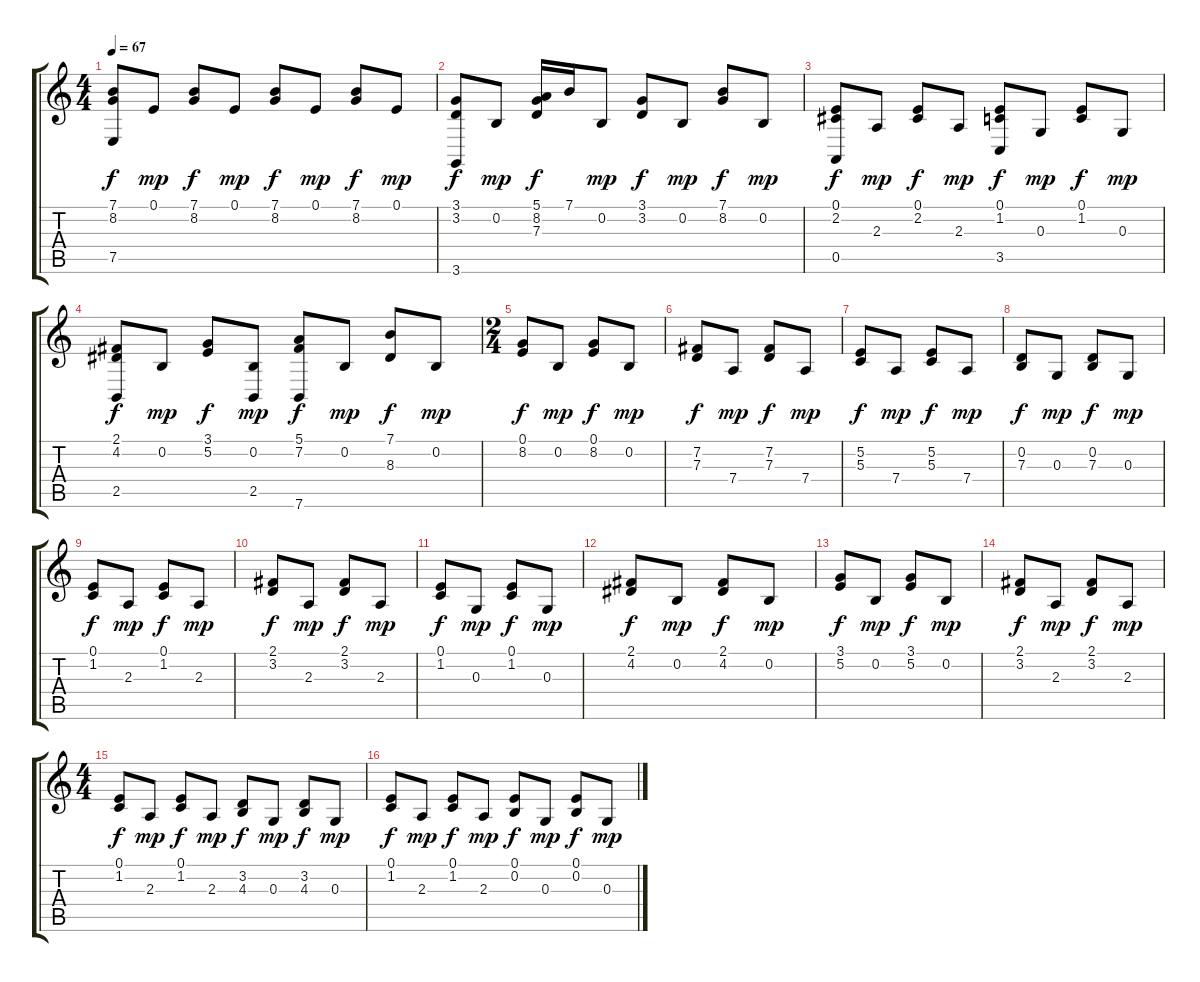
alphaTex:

\track "" {instrument acousticgrandpiano}
\staff {score tabs}
\tuning (E4 B3 G3 D3 A2 E2) {hide}
\ts (4 4)
\tempo 67
\clef g2
\ks c
(7.1 8.2 7.5).8{dy f} 0.1.8{dy mp} (7.1 8.2).8{dy f} 0.1.8{dy mp} (7.1 8.2).8{dy f} 0.1.8{dy mp} (7.1 8.2).8{dy f} 0.1.8{dy mp} |
(3.1 3.2 3.6).8{dy f} 0.2.8{dy mp} (5.1 8.2 7.3).16{dy f} 7.1.16 0.2.8{dy mp} (3.1 3.2).8{dy f} 0.2.8{dy mp} (7.1 8.2).8{dy f} 0.2.8{dy mp} |
(0.1 2.2 0.5).8{dy f} 2.3.8{dy mp} (0.1 2.2).8{dy f} 2.3.8{dy mp} (0.1 1.2 3.5).8{dy f} 0.3.8{dy mp} (0.1 1.2).8{dy f} 0.3.8{dy mp} |
(2.1 4.2 2.5).8{dy f} 0.2.8{dy mp} (3.1 5.2).8{dy f} (0.2 2.5).8{dy mp} (5.1 7.2 7.6).8{dy f} 0.2.8{dy mp} (7.1 8.3).8{dy f} 0.2.8{dy mp} |
\ts (2 4)
(0.1 8.2).8{dy f} 0.2.8{dy mp} (0.1 8.2).8{dy f} 0.2.8{dy mp} |
(7.2 7.3).8{dy f} 7.4.8{dy mp} (7.2 7.3).8{dy f} 7.4.8{dy mp} |
(5.2 5.3).8{dy f} 7.4.8{dy mp} (5.2 5.3).8{dy f} 7.4.8{dy mp} |
(0.2 7.3).8{dy f} 0.3.8{dy mp} (0.2 7.3).8{dy f} 0.3.8{dy mp} |
(0.1 1.2).8{dy f} 2.3.8{dy mp} (0.1 1.2).8{dy f} 2.3.8{dy mp} |
(2.1 3.2).8{dy f} 2.3.8{dy mp} (2.1 3.2).8{dy f} 2.3.8{dy mp} |
(0.1 1.2).8{dy f} 0.3.8{dy mp} (0.1 1.2).8{dy f} 0.3.8{dy mp} |
(2.1 4.2).8{dy f} 0.2.8{dy mp} (2.1 4.2).8{dy f} 0.2.8{dy mp} |
(3.1 5.2).8{dy f} 0.2.8{dy mp} (3.1 5.2).8{dy f} 0.2.8{dy mp} |
(2.1 3.2).8{dy f} 2.3.8{dy mp} (2.1 3.2).8{dy f} 2.3.8{dy mp} |
\ts (4 4)
(0.1 1.2).8{dy f} 2.3.8{dy mp} (0.1 1.2).8{dy f} 2.3.8{dy mp} (3.2 4.3).8{dy f} 0.3.8{dy mp} (3.2 4.3).8{dy f} 0.3.8{dy mp} |
(0.1 1.2).8{dy f} 2.3.8{dy mp} (0.1 1.2).8{dy f} 2.3.8{dy mp} (0.1 0.2).8{dy f} 0.3.8{dy mp} (0.1 0.2).8{dy f} 0.3.8{dy mp}
